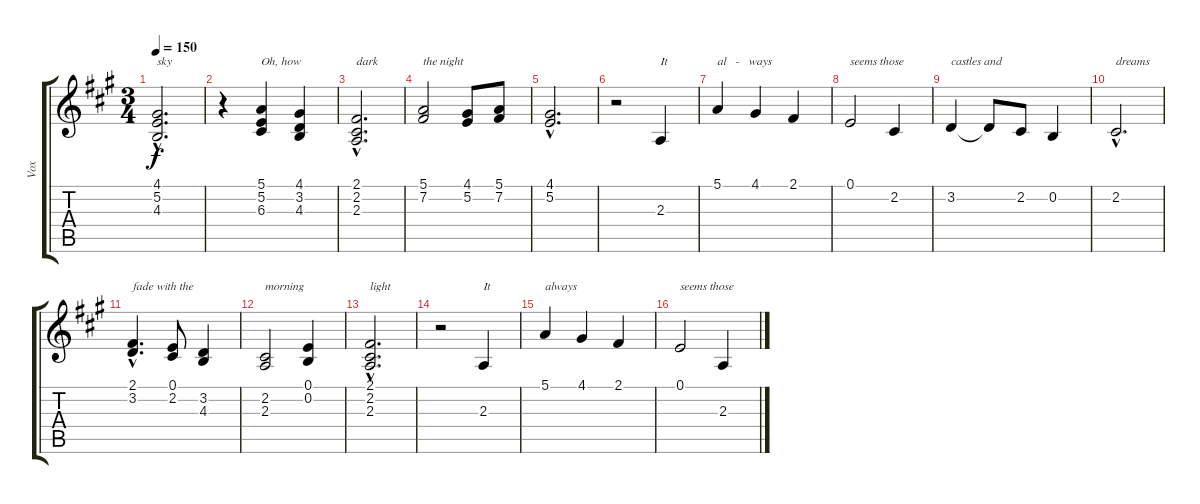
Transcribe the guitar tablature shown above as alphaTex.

\track ("Vox" "Vox") {instrument violin}
\staff {score tabs}
\tuning (E4 B3 G3 D3 A2 E2) {hide}
\ts (3 4)
\tempo 150
\clef g2
\ks f#minor
(4.1{hac} 5.2{hac} 4.3{hac}).2{d txt "sky" dy f} |
r.4 (5.1 5.2 6.3).4{txt "Oh, how"} (4.1 3.2 4.3).4 |
(2.1{hac} 2.2{hac} 2.3{hac}).2{d txt "dark"} |
(5.1 7.2).2{txt "the night"} (4.1 5.2).8 (5.1 7.2).8 |
(4.1{hac} 5.2{hac}).2{d} |
r.2 2.3.4{txt "It"} |
5.1.4{txt "al   -   ways"} 4.1.4 2.1.4 |
0.1.2{txt "seems those"} 2.2.4 |
3.2.4{txt "castles and"} 3.2{t}.8 2.2.8 0.2.4 |
2.2{hac}.2{d txt "dreams"} |
(2.1{hac} 3.2{hac}).4{d txt "fade with the"} (0.1 2.2).8 (3.2 4.3).4 |
(2.2 2.3).2{txt "morning"} (0.1 0.2).4 |
(2.1{hac} 2.2{hac} 2.3{hac}).2{d txt "light"} |
r.2 2.3.4{txt "It"} |
5.1.4{txt "always"} 4.1.4 2.1.4 |
0.1.2{txt "seems those"} 2.3.4
